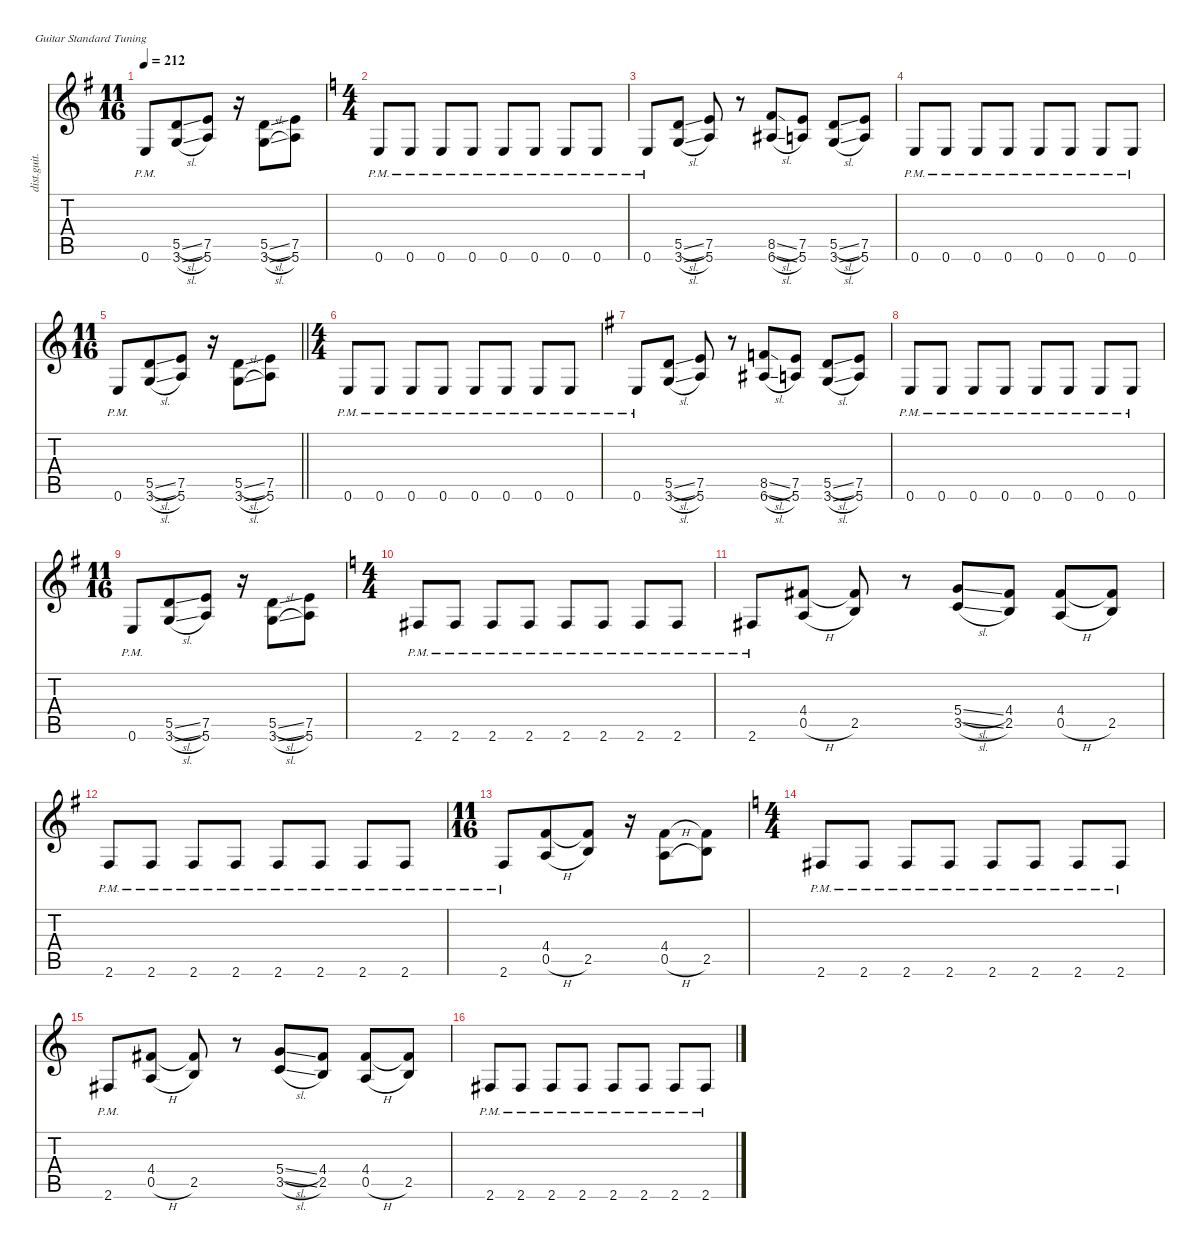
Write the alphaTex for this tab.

\defaultSystemsLayout 4
\hideDynamics
\bracketExtendMode nobrackets
\track ("Kirk Hammett" "dist.guit.") {mute instrument distortionguitar}
\staff {score tabs}
\tuning (E4 B3 G3 D3 A2 E2)
\ts (11 16)
\beaming (8 3 2)
\tempo 212
\clef g2
\ks g
0.6{pm acc forcenatural}.8{dy fff beam Up} (5.5{sl acc forcenatural} 3.6{sl acc forcenatural}).8{beam Up} (7.5{acc forcenatural} 5.6{acc forcenatural}).8{beam Up} r.16{beam Down} (5.5{sl acc forcenatural} 3.6{sl acc forcenatural}).8{beam Up} (7.5{acc forcenatural} 5.6{acc forcenatural}).8{dy f beam Up} |
\ts (4 4)
\beaming (8 2 2 2 2)
\ks c
0.6{pm}.8{dy fff beam Up} 0.6{pm}.8{beam Up} 0.6{pm}.8{beam Up} 0.6{pm}.8{beam Up} 0.6{pm}.8{beam Up} 0.6{pm}.8{beam Up} 0.6{pm}.8{beam Up} 0.6{pm}.8{beam Up} |
0.6{pm}.8{beam Up} (5.5{sl} 3.6{sl}).8{beam Up} (7.5 5.6).8{beam Up} r.8{beam Down} (8.5{sl} 6.6{sl acc #}).8{beam Up} (7.5 5.6).8{beam Up} (5.5{sl} 3.6{sl}).8{beam Up} (7.5 5.6).8{dy f beam Up} |
0.6{pm}.8{dy fff beam Up} 0.6{pm}.8{beam Up} 0.6{pm}.8{beam Up} 0.6{pm}.8{beam Up} 0.6{pm}.8{beam Up} 0.6{pm}.8{beam Up} 0.6{pm}.8{beam Up} 0.6{pm}.8{beam Up} |
\ts (11 16)
\beaming (8 3 2)
\barLineRight lightlight
0.6{pm}.8{beam Up} (5.5{sl} 3.6{sl}).8{beam Up} (7.5 5.6).8{beam Up} r.16{beam Down} (5.5{sl} 3.6{sl}).8{beam Up} (7.5 5.6).8{dy f beam Up} |
\ts (4 4)
\beaming (8 2 2 2 2)
0.6{pm}.8{dy fff beam Up} 0.6{pm}.8{beam Up} 0.6{pm}.8{beam Up} 0.6{pm}.8{beam Up} 0.6{pm}.8{beam Up} 0.6{pm}.8{beam Up} 0.6{pm}.8{beam Up} 0.6{pm}.8{beam Up} |
\ks g
0.6{pm acc forcenatural}.8{beam Up} (5.5{sl acc forcenatural} 3.6{sl acc forcenatural}).8{beam Up} (7.5{acc forcenatural} 5.6{acc forcenatural}).8{beam Up} r.8{beam Down} (8.5{sl acc forcenatural} 6.6{sl acc #}).8{beam Up} (7.5{acc forcenatural} 5.6{acc forcenatural}).8{beam Up} (5.5{sl acc forcenatural} 3.6{sl acc forcenatural}).8{beam Up} (7.5{acc forcenatural} 5.6{acc forcenatural}).8{dy f beam Up} |
0.6{pm acc forcenatural}.8{dy fff beam Up} 0.6{pm acc forcenatural}.8{beam Up} 0.6{pm acc forcenatural}.8{beam Up} 0.6{pm acc forcenatural}.8{beam Up} 0.6{pm acc forcenatural}.8{beam Up} 0.6{pm acc forcenatural}.8{beam Up} 0.6{pm acc forcenatural}.8{beam Up} 0.6{pm acc forcenatural}.8{beam Up} |
\ts (11 16)
\beaming (8 3 2)
0.6{pm acc forcenatural}.8{beam Up} (5.5{sl acc forcenatural} 3.6{sl acc forcenatural}).8{beam Up} (7.5{acc forcenatural} 5.6{acc forcenatural}).8{beam Up} r.16{beam Down} (5.5{sl acc forcenatural} 3.6{sl acc forcenatural}).8{beam Up} (7.5{acc forcenatural} 5.6{acc forcenatural}).8{dy f beam Up} |
\ts (4 4)
\beaming (8 2 2 2 2)
\ks c
2.6{pm acc #}.8{dy fff beam Up} 2.6{pm acc #}.8{beam Up} 2.6{pm acc #}.8{beam Up} 2.6{pm acc #}.8{beam Up} 2.6{pm acc #}.8{beam Up} 2.6{pm acc #}.8{beam Up} 2.6{pm acc #}.8{beam Up} 2.6{pm acc #}.8{beam Up} |
2.6{pm acc #}.8{beam Up} (4.4{acc #} 0.5{h}).8{beam Up} (4.4{t acc #} 2.5).8{dy f beam Up} r.8{beam Down} (5.4{sl} 3.5{sl}).8{beam Up} (4.4{acc #} 2.5).8{dy fff beam Up} (4.4{acc #} 0.5{h}).8{beam Up} (4.4{t acc #} 2.5).8{dy f beam Up} |
\ks g
2.6{pm acc #}.8{dy fff beam Up} 2.6{pm acc #}.8{beam Up} 2.6{pm acc #}.8{beam Up} 2.6{pm acc #}.8{beam Up} 2.6{pm acc #}.8{beam Up} 2.6{pm acc #}.8{beam Up} 2.6{pm acc #}.8{beam Up} 2.6{pm acc #}.8{beam Up} |
\ts (11 16)
\beaming (8 3 2)
2.6{pm acc #}.8{beam Up} (4.4{acc #} 0.5{h acc forcenatural}).8{beam Up} (4.4{t acc #} 2.5{acc forcenatural}).8{dy f beam Up} r.16{beam Down} (4.4{acc #} 0.5{h acc forcenatural}).8{dy fff beam Up} (4.4{t acc #} 2.5{acc forcenatural}).8{dy f beam Up} |
\ts (4 4)
\beaming (8 2 2 2 2)
\ks c
2.6{pm acc #}.8{dy fff beam Up} 2.6{pm acc #}.8{beam Up} 2.6{pm acc #}.8{beam Up} 2.6{pm acc #}.8{beam Up} 2.6{pm acc #}.8{beam Up} 2.6{pm acc #}.8{beam Up} 2.6{pm acc #}.8{beam Up} 2.6{pm acc #}.8{beam Up} |
2.6{pm acc #}.8{beam Up} (4.4{acc #} 0.5{h}).8{beam Up} (4.4{t acc #} 2.5).8{dy f beam Up} r.8{beam Down} (5.4{sl} 3.5{sl}).8{beam Up} (4.4{acc #} 2.5).8{dy fff beam Up} (4.4{acc #} 0.5{h}).8{beam Up} (4.4{t acc #} 2.5).8{dy f beam Up} |
2.6{pm acc #}.8{dy fff beam Up} 2.6{pm acc #}.8{beam Up} 2.6{pm acc #}.8{beam Up} 2.6{pm acc #}.8{beam Up} 2.6{pm acc #}.8{beam Up} 2.6{pm acc #}.8{beam Up} 2.6{pm acc #}.8{beam Up} 2.6{pm acc #}.8{beam Up}
